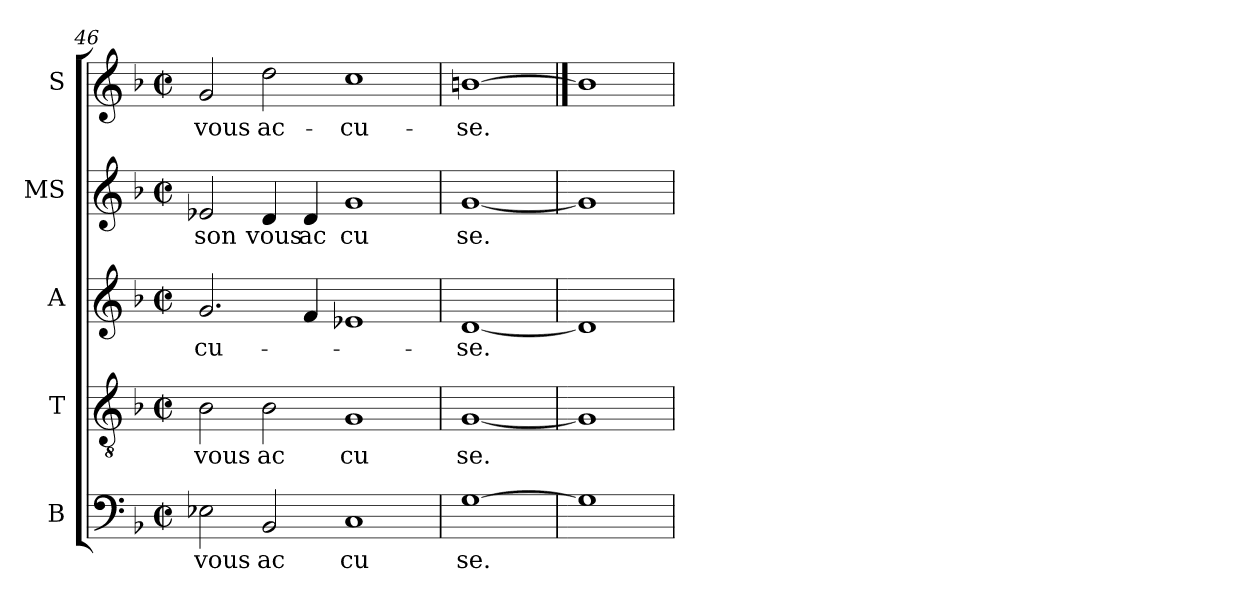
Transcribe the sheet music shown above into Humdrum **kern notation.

**kern	**text	**kern	**text	**kern	**text	**kern	**text	**kern	**text
*part5	*part5	*part4	*part4	*part3	*part3	*part2	*part2	*part1	*part1
*staff5	*staff5	*staff4	*staff4	*staff3	*staff3	*staff2	*staff2	*staff1	*staff1
*I"B	*	*I"T	*	*I"A	*	*I"MS	*	*I"S	*
*clefF4	*	*clefGv2	*	*clefG2	*	*clefG2	*	*clefG2	*
*k[b-]	*	*k[b-]	*	*k[b-]	*	*k[b-]	*	*k[b-]	*
*F:	*	*F:	*	*F:	*	*F:	*	*F:	*
*M2/2	*	*M2/2	*	*M2/2	*	*M2/2	*	*M2/2	*
*met(c|)	*	*met(c|)	*	*met(c|)	*	*met(c|)	*	*met(c|)	*
=46	=46	=46	=46	=46	=46	=46	=46	=46	=46
!	!LO:LY:b:cj	!	!LO:LY:b:cj	!	!LO:LY:b:cj	!	!LO:LY:b:cj	!	!LO:LY:b:cj
2E-X\	vous	2B-\	vous	2.g/	-cu-	2e-X/	son	2g/	vous
!	!LO:LY:b:cj	!	!LO:LY:b:cj	!	!	!	!LO:LY:b:cj	!	!LO:LY:b:cj
2BB-/	ac	2B-\	ac	.	.	4d/	vous	2dd\	ac-
!	!	!	!	!	!	!	!LO:LY:b:cj	!	!
.	.	.	.	4f/	.	4d/	ac	.	.
!	!LO:LY:b:cj	!	!LO:LY:b:cj	!	!	!	!LO:LY:b:cj	!	!LO:LY:b:cj
1C	cu	1G	cu	1e-X	.	1g	cu	1cc	-cu-
=47	=47	=47	=47	=47	=47	=47	=47	=47	=47
!	!LO:LY:b:cj	!	!LO:LY:b:cj	!	!LO:LY:b:cj	!	!LO:LY:b:cj	!	!LO:LY:b:cj
[1G	se.	[1G	se.	[1d	-se.	[1g	se.	[1bn	-se.
=48	==48	=48	==48	=48	==48	=48	==48	==48	==48
1G]	.	1G]	.	1d]	.	1g]	.	1b]	.
=	=	=	=	=	=	=	=	=	=
*-	*-	*-	*-	*-	*-	*-	*-	*-	*-
